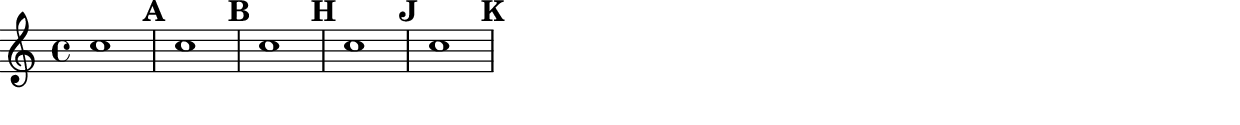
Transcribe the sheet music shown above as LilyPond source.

%% Generated by lilypond-book.py
%% Options: [exampleindent=10.16\mm,indent=0\mm,line-width=160\mm,quote]
\include "lilypond-book-preamble.ly"


% ****************************************************************
% Start cut-&-pastable-section
% ****************************************************************



\paper {
  indent = 0\mm
  line-width = 160\mm
  % offset the left padding, also add 1mm as lilypond creates cropped
  % images with a little space on the right
  line-width = #(- line-width (* mm  3.000000) (* mm 1))
  line-width = 160\mm - 2.0 * 10.16\mm
  % offset the left padding, also add 1mm as lilypond creates cropped
  % images with a little space on the right
  line-width = #(- line-width (* mm  3.000000) (* mm 1))
}

\layout {
  
}





% ****************************************************************
% ly snippet:
% ****************************************************************
\sourcefileline 3230
\relative c'' {
  c1 \mark \default
  c1 \mark \default
  c1 \mark #8
  c1 \mark \default
  c1 \mark \default
}



% ****************************************************************
% end ly snippet
% ****************************************************************
